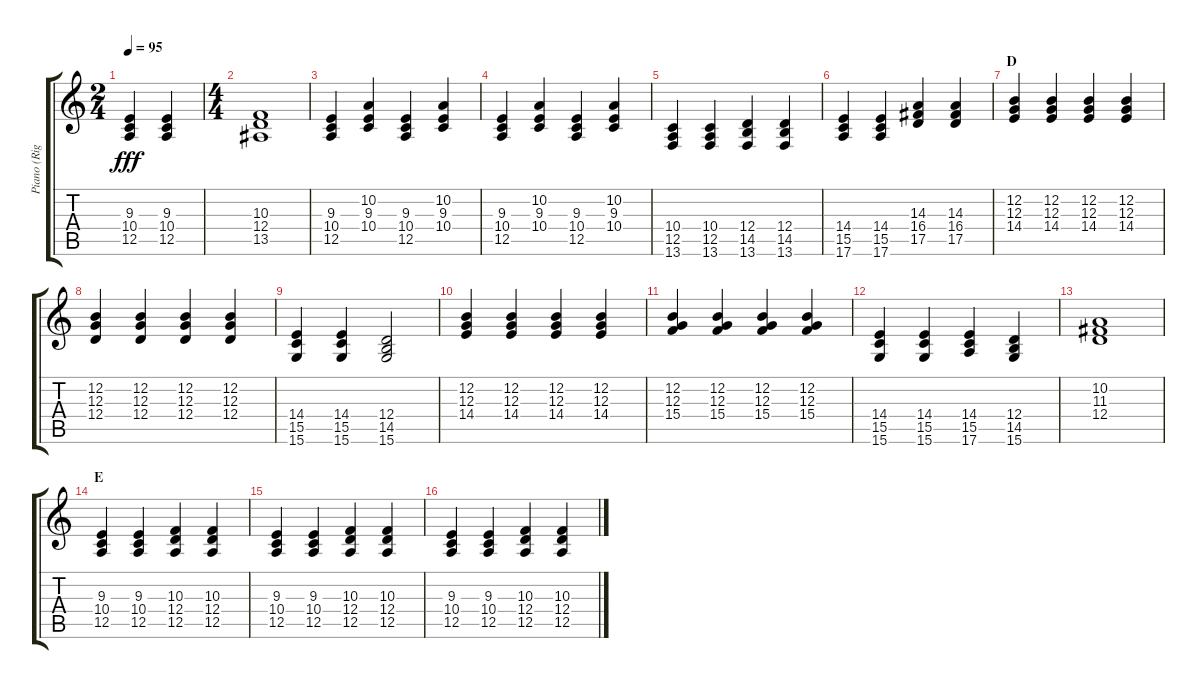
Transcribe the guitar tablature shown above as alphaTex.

\track ("Piano (Right Hand)" "Piano (Rig") {instrument acousticgrandpiano}
\staff {score tabs}
\tuning (E4 B3 G3 D3 A2 E2) {hide}
\ts (2 4)
\tempo 95
\clef g2
\ks c
(9.3 10.4 12.5).4{dy fff} (9.3 10.4 12.5).4 |
\ts (4 4)
(10.3 12.4 13.5).1 |
(9.3 10.4 12.5).4 (10.2 9.3 10.4).4 (9.3 10.4 12.5).4 (10.2 9.3 10.4).4 |
(9.3 10.4 12.5).4 (10.2 9.3 10.4).4 (9.3 10.4 12.5).4 (10.2 9.3 10.4).4 |
(10.4 12.5 13.6).4 (10.4 12.5 13.6).4 (12.4 14.5 13.6).4 (12.4 14.5 13.6).4 |
(14.4 15.5 17.6).4 (14.4 15.5 17.6).4 (14.3 16.4 17.5).4 (14.3 16.4 17.5).4 |
\section ("" "D")
(12.2 12.3 14.4).4 (12.2 12.3 14.4).4 (12.2 12.3 14.4).4 (12.2 12.3 14.4).4 |
(12.2 12.3 12.4).4 (12.2 12.3 12.4).4 (12.2 12.3 12.4).4 (12.2 12.3 12.4).4 |
(14.4 15.5 15.6).4 (14.4 15.5 15.6).4 (12.4 14.5 15.6).2 |
(12.2 12.3 14.4).4 (12.2 12.3 14.4).4 (12.2 12.3 14.4).4 (12.2 12.3 14.4).4 |
(12.2 12.3 15.4).4 (12.2 12.3 15.4).4 (12.2 12.3 15.4).4 (12.2 12.3 15.4).4 |
(14.4 15.5 15.6).4 (14.4 15.5 15.6).4 (14.4 15.5 17.6).4 (12.4 14.5 15.6).4 |
(10.2 11.3 12.4).1 |
\section ("" "E")
(9.3 10.4 12.5).4 (9.3 10.4 12.5).4 (10.3 12.4 12.5).4 (10.3 12.4 12.5).4 |
(9.3 10.4 12.5).4 (9.3 10.4 12.5).4 (10.3 12.4 12.5).4 (10.3 12.4 12.5).4 |
(9.3 10.4 12.5).4 (9.3 10.4 12.5).4 (10.3 12.4 12.5).4 (10.3 12.4 12.5).4
